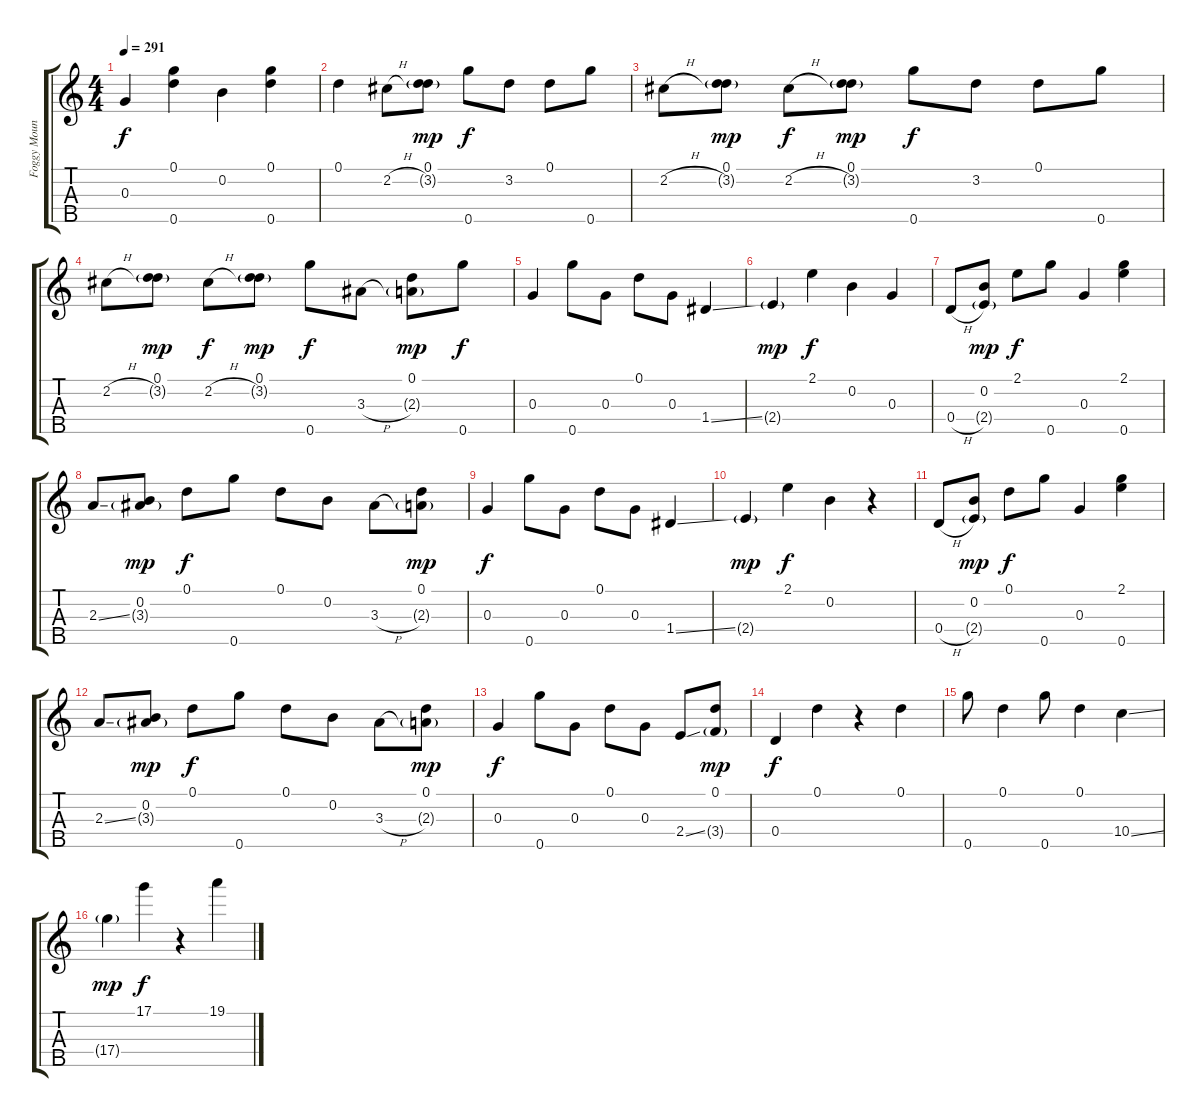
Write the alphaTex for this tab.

\track ("Foggy Mountain Breakdown" "Foggy Moun") {instrument banjo}
\staff {score tabs}
\tuning (D4 B3 G3 D3 G4) {hide}
\displaytranspose 12
\ts (4 4)
\tempo 291
\clef g2
\ks c
0.3.4{dy f} (0.1 0.5).4 0.2.4 (0.1 0.5).4 |
0.1.4 2.2{h}.8 (0.1 3.2{g}).8{dy mp} 0.5.8{dy f} 3.2.8 0.1.8 0.5.8 |
2.2{h}.8 (0.1 3.2{g}).8{dy mp} 2.2{h}.8{dy f} (0.1 3.2{g}).8{dy mp} 0.5.8{dy f} 3.2.8 0.1.8 0.5.8 |
2.2{h}.8 (0.1 3.2{g}).8{dy mp} 2.2{h}.8{dy f} (0.1 3.2{g}).8{dy mp} 0.5.8{dy f} 3.3{h}.8 (0.1 2.3{g}).8{dy mp} 0.5.8{dy f} |
0.3.4 0.5.8 0.3.8 0.1.8 0.3.8 1.4{ss}.4 |
2.4{g}.4{dy mp} 2.1.4{dy f} 0.2.4 0.3.4 |
0.4{h}.8 (0.2 2.4{g}).8{dy mp} 2.1.8{dy f} 0.5.8 0.3.4 (2.1 0.5).4 |
2.3{ss}.8 (0.2 3.3{g}).8{dy mp} 0.1.8{dy f} 0.5.8 0.1.8 0.2.8 3.3{h}.8 (0.1 2.3{g}).8{dy mp} |
0.3.4{dy f} 0.5.8 0.3.8 0.1.8 0.3.8 1.4{ss}.4 |
2.4{g}.4{dy mp} 2.1.4{dy f} 0.2.4 r.4 |
0.4{h}.8 (0.2 2.4{g}).8{dy mp} 0.1.8{dy f} 0.5.8 0.3.4 (2.1 0.5).4 |
2.3{ss}.8 (0.2 3.3{g}).8{dy mp} 0.1.8{dy f} 0.5.8 0.1.8 0.2.8 3.3{h}.8 (0.1 2.3{g}).8{dy mp} |
0.3.4{dy f} 0.5.8 0.3.8 0.1.8 0.3.8 2.4{ss}.8 (0.1 3.4{g}).8{dy mp} |
0.4.4{dy f} 0.1.4 r.4 0.1.4 |
0.5.8 0.1.4 0.5.8 0.1.4 10.4{ss}.4 |
17.4{g}.4{dy mp} 17.1.4{dy f} r.4 19.1.4
